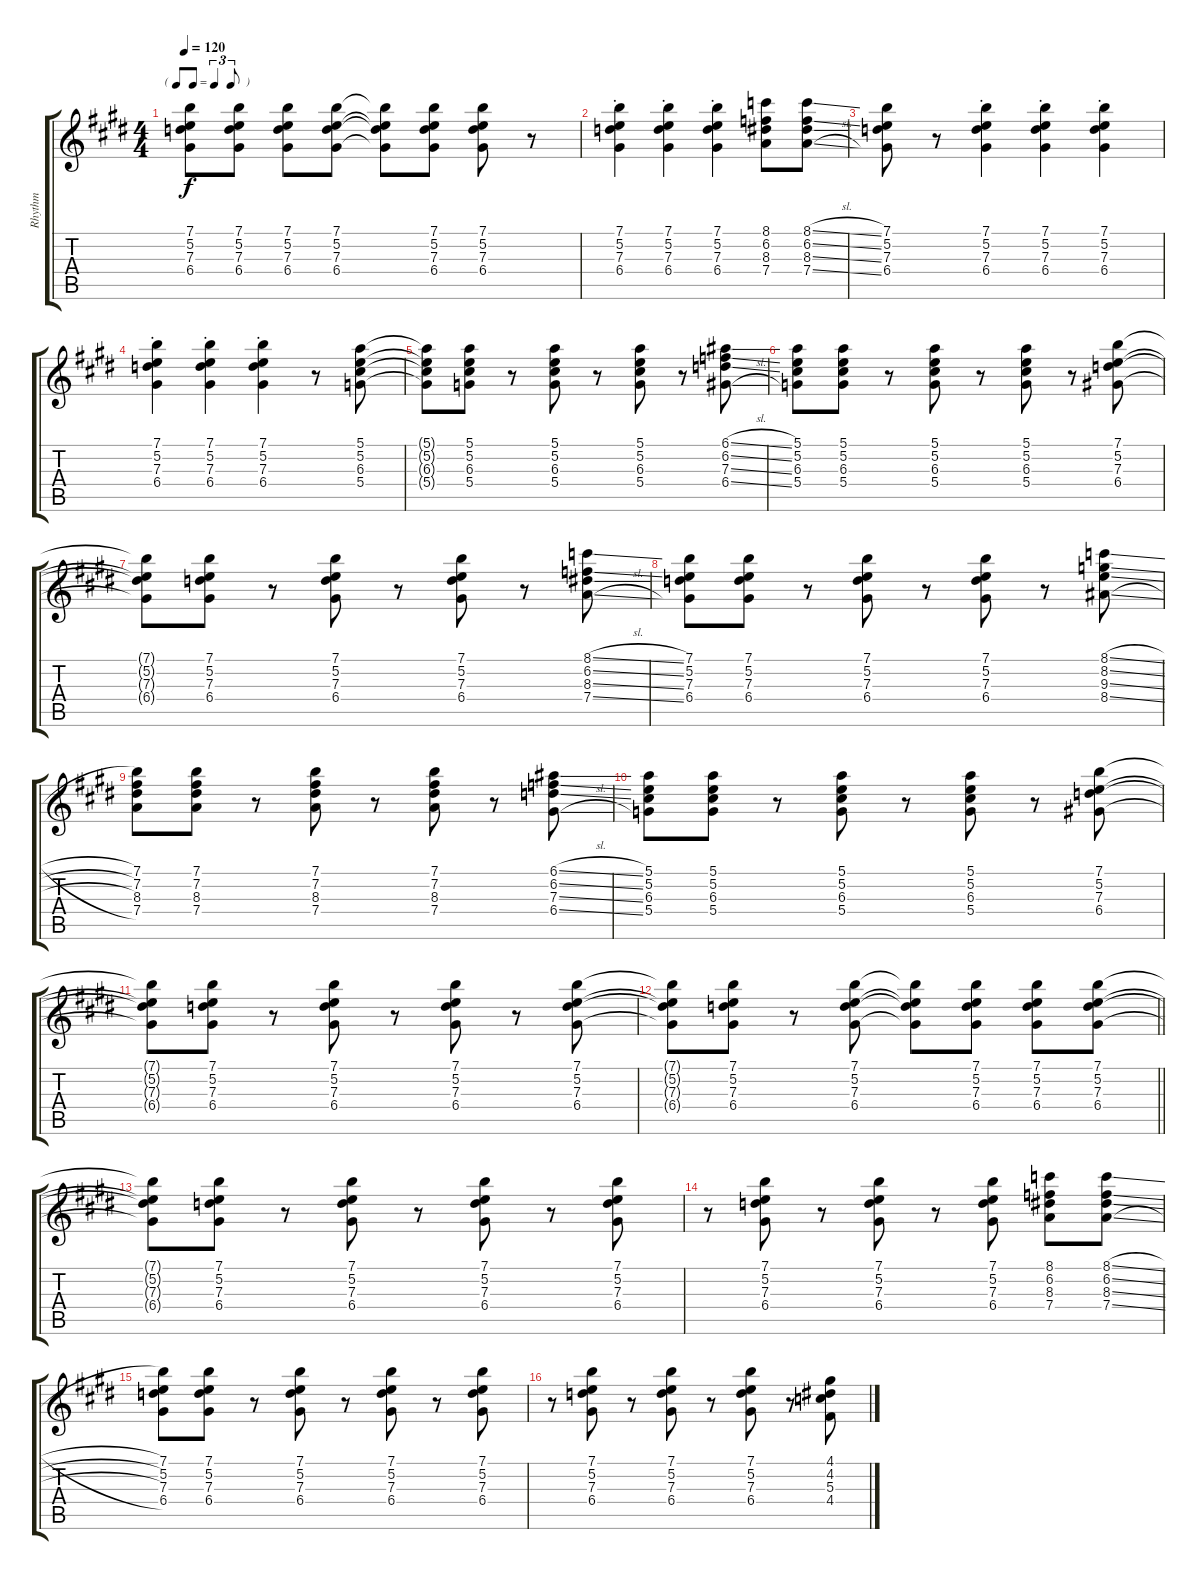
\track ("Rhythm" "Rhythm") {instrument electricguitarjazz}
\staff {score tabs}
\tuning (E4 B3 G3 D3 A2 E2) {hide}
\ts (4 4)
\tf triplet8th
\tempo 120
\clef g2
\ks c#minor
(7.1 5.2 7.3 6.4).8{dy f} (7.1 5.2 7.3 6.4).8 (7.1 5.2 7.3 6.4).8 (7.1 5.2 7.3 6.4).8 (7.1{t} 5.2{t} 7.3{t} 6.4{t}).8 (7.1 5.2 7.3 6.4).8 (7.1 5.2 7.3 6.4).8 r.8 |
(7.1{st} 5.2{st} 7.3{st} 6.4{st}).4 (7.1{st} 5.2{st} 7.3{st} 6.4{st}).4 (7.1{st} 5.2{st} 7.3{st} 6.4{st}).4 (8.1 6.2 8.3 7.4).8 (8.1{sl} 6.2{sl} 8.3{sl} 7.4{sl}).8 |
(7.1 5.2 7.3 6.4).8 r.8 (7.1{st} 5.2{st} 7.3{st} 6.4{st}).4 (7.1{st} 5.2{st} 7.3{st} 6.4{st}).4 (7.1{st} 5.2{st} 7.3{st} 6.4{st}).4 |
(7.1{st} 5.2{st} 7.3{st} 6.4{st}).4 (7.1{st} 5.2{st} 7.3{st} 6.4{st}).4 (7.1{st} 5.2{st} 7.3{st} 6.4{st}).4 r.8 (5.1 5.2 6.3 5.4).8 |
(5.1{t} 5.2{t} 6.3{t} 5.4{t}).8 (5.1 5.2 6.3 5.4).8 r.8 (5.1 5.2 6.3 5.4).8 r.8 (5.1 5.2 6.3 5.4).8 r.8 (6.1{sl} 6.2{sl} 7.3{sl} 6.4{sl}).8 |
(5.1 5.2 6.3 5.4).8 (5.1 5.2 6.3 5.4).8 r.8 (5.1 5.2 6.3 5.4).8 r.8 (5.1 5.2 6.3 5.4).8 r.8 (7.1 5.2 7.3 6.4).8 |
(7.1{t} 5.2{t} 7.3{t} 6.4{t}).8 (7.1 5.2 7.3 6.4).8 r.8 (7.1 5.2 7.3 6.4).8 r.8 (7.1 5.2 7.3 6.4).8 r.8 (8.1{sl} 6.2{sl} 8.3{sl} 7.4{sl}).8 |
(7.1 5.2 7.3 6.4).8 (7.1 5.2 7.3 6.4).8 r.8 (7.1 5.2 7.3 6.4).8 r.8 (7.1 5.2 7.3 6.4).8 r.8 (8.1{sl} 8.2{sl} 9.3{sl} 8.4{sl}).8 |
\ks e
(7.1 7.2 8.3 7.4).8 (7.1 7.2 8.3 7.4).8 r.8 (7.1 7.2 8.3 7.4).8 r.8 (7.1 7.2 8.3 7.4).8 r.8 (6.1{sl} 6.2{sl} 7.3{sl} 6.4{sl}).8 |
\ks c#minor
(5.1 5.2 6.3 5.4).8 (5.1 5.2 6.3 5.4).8 r.8 (5.1 5.2 6.3 5.4).8 r.8 (5.1 5.2 6.3 5.4).8 r.8 (7.1 5.2 7.3 6.4).8 |
(7.1{t} 5.2{t} 7.3{t} 6.4{t}).8 (7.1 5.2 7.3 6.4).8 r.8 (7.1 5.2 7.3 6.4).8 r.8 (7.1 5.2 7.3 6.4).8 r.8 (7.1 5.2 7.3 6.4).8 |
\barLineRight lightlight
(7.1{t} 5.2{t} 7.3{t} 6.4{t}).8 (7.1 5.2 7.3 6.4).8 r.8 (7.1 5.2 7.3 6.4).8 (7.1{t} 5.2{t} 7.3{t} 6.4{t}).8 (7.1 5.2 7.3 6.4).8 (7.1 5.2 7.3 6.4).8 (7.1 5.2 7.3 6.4).8 |
\ks e
(7.1{t} 5.2{t} 7.3{t} 6.4{t}).8 (7.1 5.2 7.3 6.4).8 r.8 (7.1 5.2 7.3 6.4).8 r.8 (7.1 5.2 7.3 6.4).8 r.8 (7.1 5.2 7.3 6.4).8 |
\ks c#minor
r.8 (7.1 5.2 7.3 6.4).8 r.8 (7.1 5.2 7.3 6.4).8 r.8 (7.1 5.2 7.3 6.4).8 (8.1 6.2 8.3 7.4).8 (8.1{sl} 6.2{sl} 8.3{sl} 7.4{sl}).8 |
(7.1 5.2 7.3 6.4).8 (7.1 5.2 7.3 6.4).8 r.8 (7.1 5.2 7.3 6.4).8 r.8 (7.1 5.2 7.3 6.4).8 r.8 (7.1 5.2 7.3 6.4).8 |
r.8 (7.1 5.2 7.3 6.4).8 r.8 (7.1 5.2 7.3 6.4).8 r.8 (7.1 5.2 7.3 6.4).8 r.8 (4.1{sl} 4.2{sl} 5.3{sl} 4.4{sl}).8
